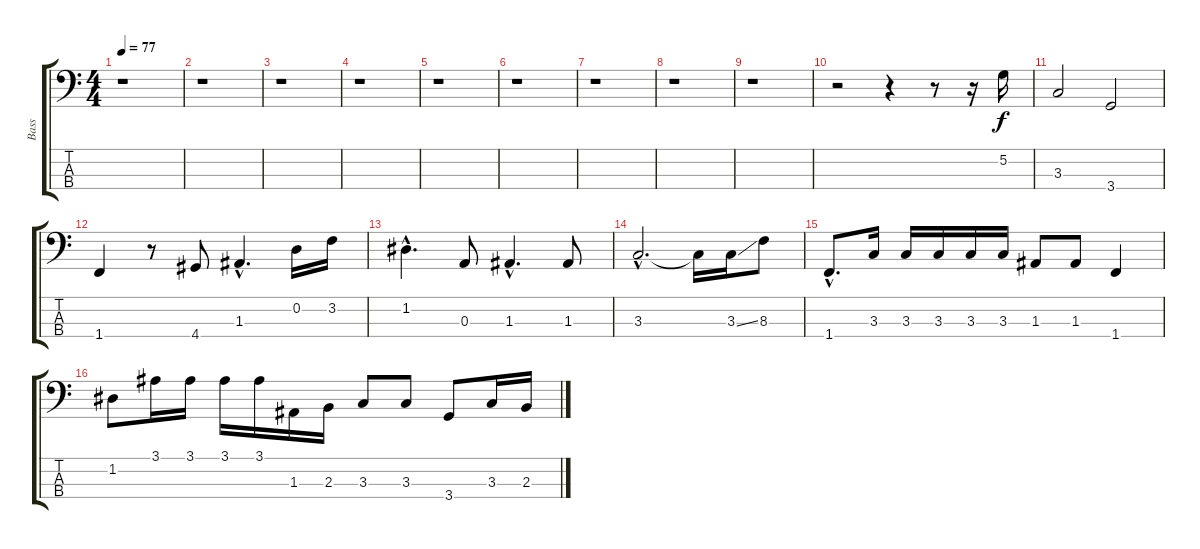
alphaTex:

\track ("Bass" "Bass") {instrument electricbassfinger}
\staff {score tabs}
\tuning (G2 D2 A1 E1) {hide}
\ts (4 4)
\tempo 77
\clef f4
\ks c
r.1{dy f instrument electricbassfinger} |
r.1 |
r.1 |
r.1 |
r.1 |
r.1 |
r.1 |
r.1 |
r.1 |
r.2 r.4 r.8 r.16 5.2.16 |
3.3.2 3.4.2 |
1.4.4 r.8 4.4.8 1.3{hac}.4{d} 0.2.16 3.2.16 |
1.2{hac}.4{d} 0.3.8 1.3{hac}.4{d} 1.3.8 |
3.3{hac}.2{d} 3.3{t}.16 3.3{ss}.16 8.3.8 |
1.4{hac}.8{d} 3.3.16 3.3.16 3.3.16 3.3.16 3.3.16 1.3.8 1.3.8 1.4.4 |
1.2.8 3.1.16 3.1.16 3.1.16 3.1.16 1.3.16 2.3.16 3.3.8 3.3.8 3.4.8 3.3.16 2.3.16
